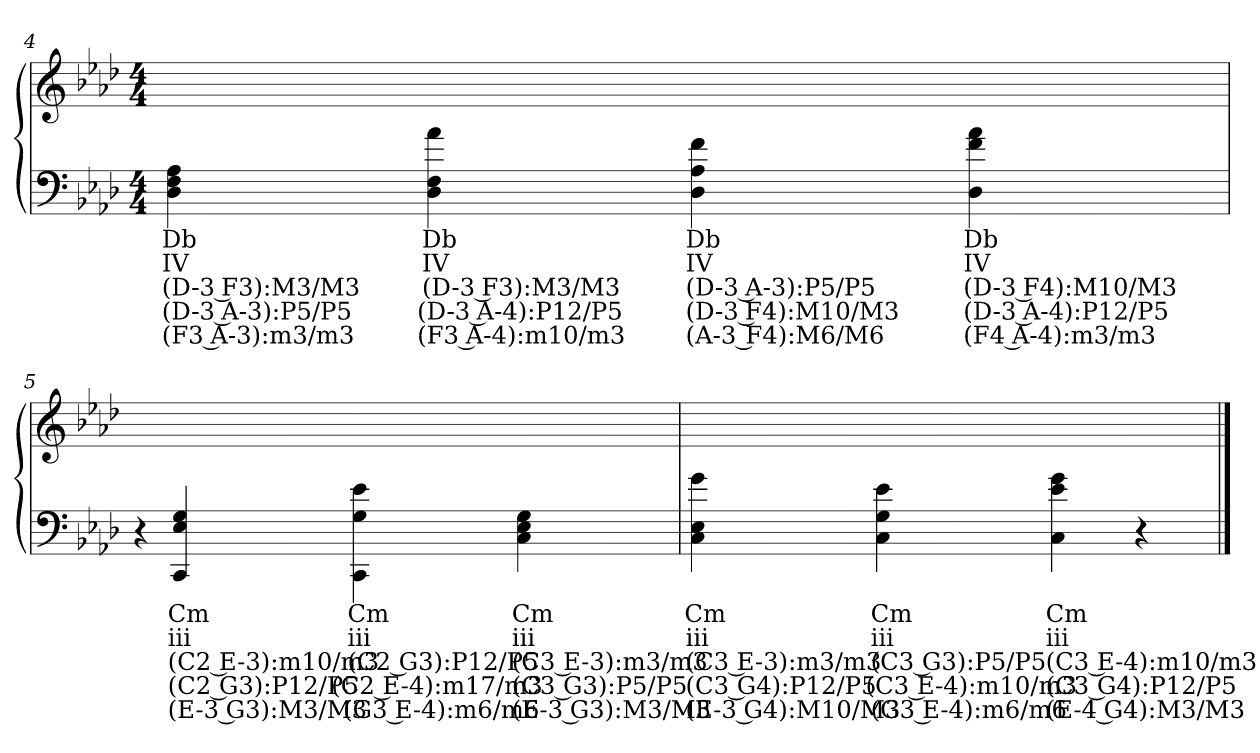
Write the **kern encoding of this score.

**kern	**text	**text	**text	**text	**text	**kern
*part2	*part2	*part2	*part2	*part2	*part2	*part1
*staff2	*staff2	*staff2	*staff2	*staff2	*staff2	*staff1
*clefF4	*	*	*	*	*	*clefG2
*k[b-e-a-d-]	*	*	*	*	*	*k[b-e-a-d-]
*A-:	*	*	*	*	*	*A-:
*M4/4	*	*	*	*	*	*M4/4
=4	=4	=4	=4	=4	=4	=4
4D- 4F 4A-	Db	IV	(D-3 F3):M3/M3	(D-3 A-3):P5/P5	(F3 A-3):m3/m3	1ryy
4D- 4F 4a-	Db	IV	(D-3 F3):M3/M3	(D-3 A-4):P12/P5	(F3 A-4):m10/m3	.
4D- 4A- 4f	Db	IV	(D-3 A-3):P5/P5	(D-3 F4):M10/M3	(A-3 F4):M6/M6	.
4D- 4f 4a-	Db	IV	(D-3 F4):M10/M3	(D-3 A-4):P12/P5	(F4 A-4):m3/m3	.
=5	=5	=5	=5	=5	=5	=5
4r	.	.	.	.	.	1ryy
4CC 4E- 4G	Cm	iii	(C2 E-3):m10/m3	(C2 G3):P12/P5	(E-3 G3):M3/M3	.
4CC 4G 4e-	Cm	iii	(C2 G3):P12/P5	(C2 E-4):m17/m3	(G3 E-4):m6/m6	.
4C 4E- 4G	Cm	iii	(C3 E-3):m3/m3	(C3 G3):P5/P5	(E-3 G3):M3/M3	.
=6	=6	=6	=6	=6	=6	=6
4C 4E- 4g	Cm	iii	(C3 E-3):m3/m3	(C3 G4):P12/P5	(E-3 G4):M10/M3	1ryy
4C 4G 4e-	Cm	iii	(C3 G3):P5/P5	(C3 E-4):m10/m3	(G3 E-4):m6/m6	.
4C 4e- 4g	Cm	iii	(C3 E-4):m10/m3	(C3 G4):P12/P5	(E-4 G4):M3/M3	.
4r	.	.	.	.	.	.
==	==	==	==	==	==	==
*-	*-	*-	*-	*-	*-	*-
